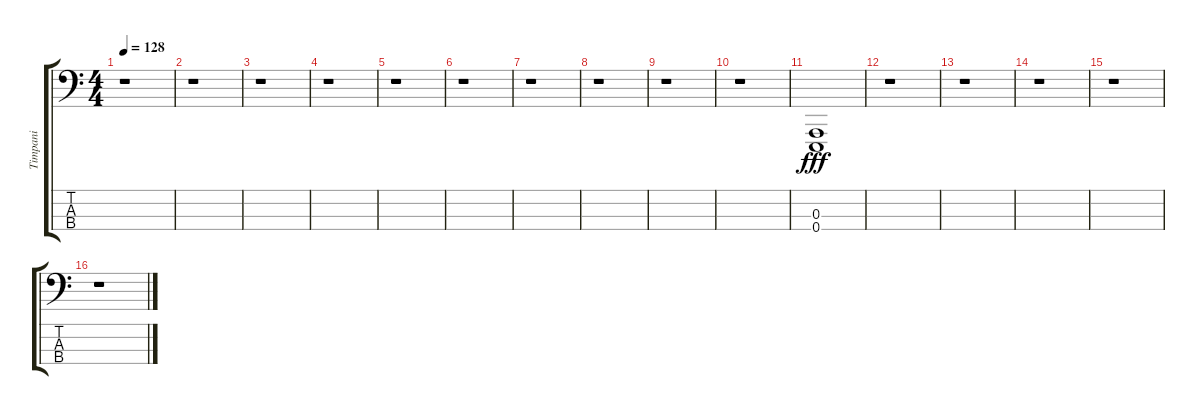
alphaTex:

\track ("Timpani" "Timpani") {instrument timpani}
\staff {score tabs}
\tuning (G2 D2 A1 E1) {hide}
\ts (4 4)
\tempo 128
\clef f4
\ks c
r.1{dy ff} |
r.1 |
r.1 |
r.1 |
r.1 |
r.1 |
r.1 |
r.1 |
r.1 |
r.1 |
(0.3 0.4).1{dy fff volume 16} |
r.1 |
r.1 |
r.1 |
r.1 |
r.1
